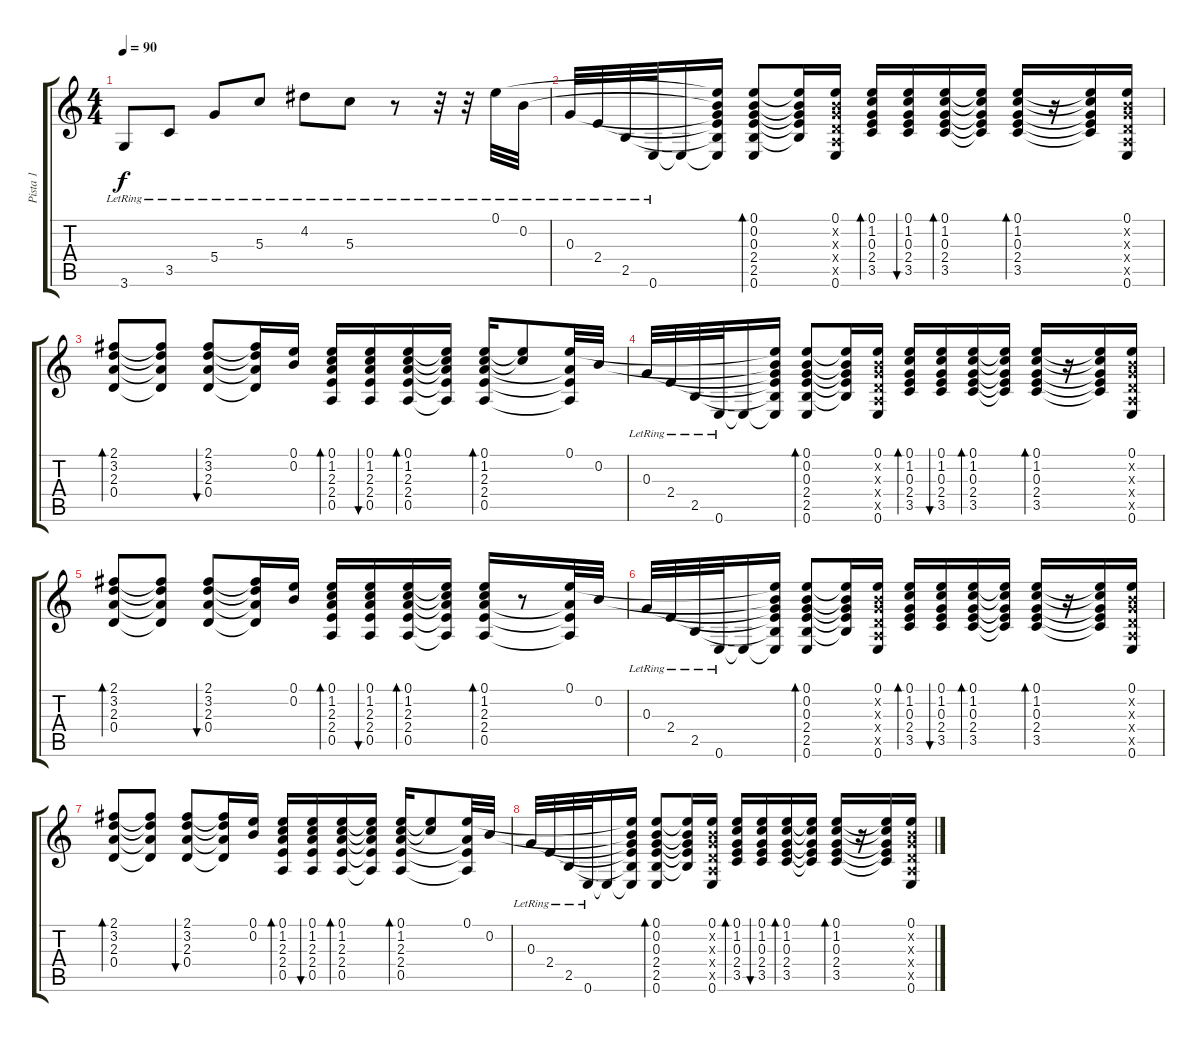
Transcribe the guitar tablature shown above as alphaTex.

\track ("Pista 1" "Pista 1") {instrument acousticguitarsteel}
\staff {score tabs}
\tuning (E4 B3 G3 D3 A2 E2) {hide}
\ts (4 4)
\tempo 90
\clef g2
\ks c
3.6{lr}.8{dy f} 3.5{lr}.8 5.4{lr}.8 5.3{lr}.8 4.2{lr}.8 5.3{lr}.8 r.8 r.32 r.32 0.1{lr}.32 0.2{lr}.32 |
0.3{lr}.32 2.4{lr}.32 2.5{lr}.32 0.6{lr}.32 0.6{t}.16 (0.1{t} 0.2{t} 0.3{t} 2.4{t} 2.5{t} 0.6{t}).16 (0.1 0.2 0.3 2.4 2.5 0.6).8{bd 120} (0.1{t} 0.2{t} 0.3{t} 2.4{t} 2.5{t}).16 (0.1 0.2{x} 0.3{x} 0.4{x} 0.5{x} 0.6).16 (0.1 1.2 0.3 2.4 3.5).16{bd 120} (0.1 1.2 0.3 2.4 3.5).16{bu 120} (0.1 1.2 0.3 2.4 3.5).16{bd 120} (0.1{t} 1.2{t} 0.3{t} 2.4{t} 3.5{t}).16 (0.1 1.2 0.3 2.4 3.5).16{bd 120} r.16 (0.1{t} 1.2{t} 0.3{t} 2.4{t} 3.5{t}).16 (0.1 0.2{x} 0.3{x} 0.4{x} 0.5{x} 0.6).16 |
(2.1 3.2 2.3 0.4).8{bd 120} (2.1{t} 3.2{t} 2.3{t} 0.4{t}).8 (2.1 3.2 2.3 0.4).8{bu 120} (2.1{t} 3.2{t} 2.3{t} 0.4{t}).16 (0.1 0.2).16 (0.1 1.2 2.3 2.4 0.5).16{bd 120} (0.1 1.2 2.3 2.4 0.5).16{bu 120} (0.1 1.2 2.3 2.4 0.5).16{bd 120} (0.1{t} 1.2{t} 2.3{t} 2.4{t} 0.5{t}).16 (0.1 1.2 2.3 2.4 0.5).16{bd 120} (0.1{t} 1.2{t}).8 (0.1 2.3{t} 2.4{t} 0.5{t}).32 0.2.32 |
0.3{lr}.32 2.4{lr}.32 2.5{lr}.32 0.6{lr}.32 0.6{t}.16 (0.1{t} 0.2{t} 0.3{t} 2.4{t} 2.5{t} 0.6{t}).16 (0.1 0.2 0.3 2.4 2.5 0.6).8{bd 120} (0.1{t} 0.2{t} 0.3{t} 2.4{t} 2.5{t}).16 (0.1 0.2{x} 0.3{x} 0.4{x} 0.5{x} 0.6).16 (0.1 1.2 0.3 2.4 3.5).16{bd 120} (0.1 1.2 0.3 2.4 3.5).16{bu 120} (0.1 1.2 0.3 2.4 3.5).16{bd 120} (0.1{t} 1.2{t} 0.3{t} 2.4{t} 3.5{t}).16 (0.1 1.2 0.3 2.4 3.5).16{bd 120} r.16 (0.1{t} 1.2{t} 0.3{t} 2.4{t} 3.5{t}).16 (0.1 0.2{x} 0.3{x} 0.4{x} 0.5{x} 0.6).16 |
(2.1 3.2 2.3 0.4).8{bd 120} (2.1{t} 3.2{t} 2.3{t} 0.4{t}).8 (2.1 3.2 2.3 0.4).8{bu 120} (2.1{t} 3.2{t} 2.3{t} 0.4{t}).16 (0.1 0.2).16 (0.1 1.2 2.3 2.4 0.5).16{bd 120} (0.1 1.2 2.3 2.4 0.5).16{bu 120} (0.1 1.2 2.3 2.4 0.5).16{bd 120} (0.1{t} 1.2{t} 2.3{t} 2.4{t} 0.5{t}).16 (0.1 1.2 2.3 2.4 0.5).16{bd 120} r.8 (0.1 2.3{t} 2.4{t} 0.5{t}).32 0.2.32 |
0.3{lr}.32 2.4{lr}.32 2.5{lr}.32 0.6{lr}.32 0.6{t}.16 (0.1{t} 0.2{t} 0.3{t} 2.4{t} 2.5{t} 0.6{t}).16 (0.1 0.2 0.3 2.4 2.5 0.6).8{bd 120} (0.1{t} 0.2{t} 0.3{t} 2.4{t} 2.5{t}).16 (0.1 0.2{x} 0.3{x} 0.4{x} 0.5{x} 0.6).16 (0.1 1.2 0.3 2.4 3.5).16{bd 120} (0.1 1.2 0.3 2.4 3.5).16{bu 120} (0.1 1.2 0.3 2.4 3.5).16{bd 120} (0.1{t} 1.2{t} 0.3{t} 2.4{t} 3.5{t}).16 (0.1 1.2 0.3 2.4 3.5).16{bd 120} r.16 (0.1{t} 1.2{t} 0.3{t} 2.4{t} 3.5{t}).16 (0.1 0.2{x} 0.3{x} 0.4{x} 0.5{x} 0.6).16 |
(2.1 3.2 2.3 0.4).8{bd 120} (2.1{t} 3.2{t} 2.3{t} 0.4{t}).8 (2.1 3.2 2.3 0.4).8{bu 120} (2.1{t} 3.2{t} 2.3{t} 0.4{t}).16 (0.1 0.2).16 (0.1 1.2 2.3 2.4 0.5).16{bd 120} (0.1 1.2 2.3 2.4 0.5).16{bu 120} (0.1 1.2 2.3 2.4 0.5).16{bd 120} (0.1{t} 1.2{t} 2.3{t} 2.4{t} 0.5{t}).16 (0.1 1.2 2.3 2.4 0.5).16{bd 120} (0.1{t} 1.2{t}).8 (0.1 2.3{t} 2.4{t} 0.5{t}).32 0.2.32 |
0.3{lr}.32 2.4{lr}.32 2.5{lr}.32 0.6{lr}.32 0.6{t}.16 (0.1{t} 0.2{t} 0.3{t} 2.4{t} 2.5{t} 0.6{t}).16 (0.1 0.2 0.3 2.4 2.5 0.6).8{bd 120} (0.1{t} 0.2{t} 0.3{t} 2.4{t} 2.5{t}).16 (0.1 0.2{x} 0.3{x} 0.4{x} 0.5{x} 0.6).16 (0.1 1.2 0.3 2.4 3.5).16{bd 120} (0.1 1.2 0.3 2.4 3.5).16{bu 120} (0.1 1.2 0.3 2.4 3.5).16{bd 120} (0.1{t} 1.2{t} 0.3{t} 2.4{t} 3.5{t}).16 (0.1 1.2 0.3 2.4 3.5).16{bd 120} r.16 (0.1{t} 1.2{t} 0.3{t} 2.4{t} 3.5{t}).16 (0.1 0.2{x} 0.3{x} 0.4{x} 0.5{x} 0.6).16
